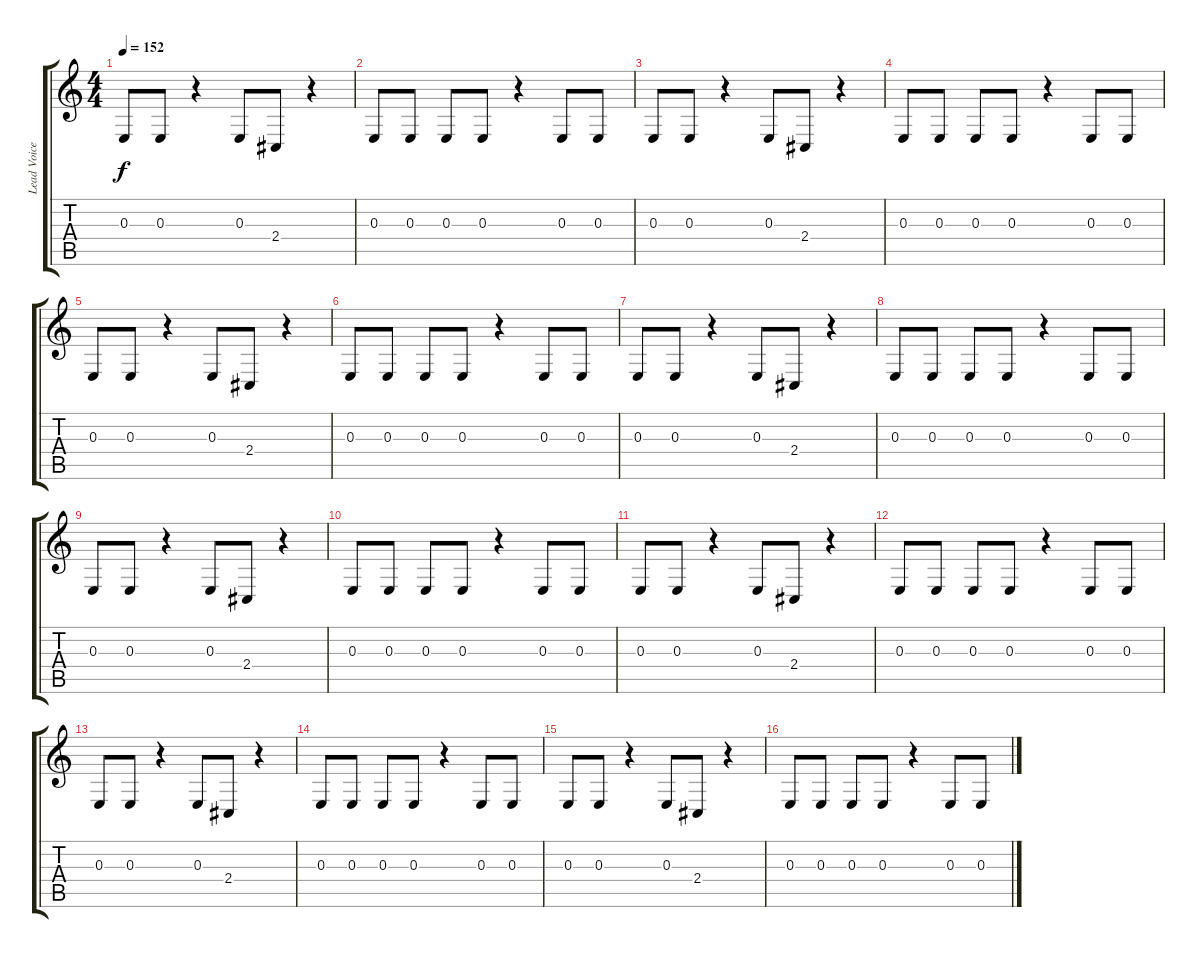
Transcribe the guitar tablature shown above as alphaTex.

\track ("Lead Voice" "Lead Voice") {instrument lead2sawtooth}
\staff {score tabs}
\tuning (Db4 Ab3 E3 B2 Gb2 Db2) {hide}
\ts (4 4)
\tempo 152
\clef g2
\ks c
0.3.8{dy f} 0.3.8 r.4 0.3.8 2.4.8 r.4 |
0.3.8 0.3.8 0.3.8 0.3.8 r.4 0.3.8 0.3.8 |
0.3.8 0.3.8 r.4 0.3.8 2.4.8 r.4 |
0.3.8 0.3.8 0.3.8 0.3.8 r.4 0.3.8 0.3.8 |
0.3.8 0.3.8 r.4 0.3.8 2.4.8 r.4 |
0.3.8 0.3.8 0.3.8 0.3.8 r.4 0.3.8 0.3.8 |
0.3.8 0.3.8 r.4 0.3.8 2.4.8 r.4 |
0.3.8 0.3.8 0.3.8 0.3.8 r.4 0.3.8 0.3.8 |
0.3.8 0.3.8 r.4 0.3.8 2.4.8 r.4 |
0.3.8 0.3.8 0.3.8 0.3.8 r.4 0.3.8 0.3.8 |
0.3.8 0.3.8 r.4 0.3.8 2.4.8 r.4 |
0.3.8 0.3.8 0.3.8 0.3.8 r.4 0.3.8 0.3.8 |
0.3.8 0.3.8 r.4 0.3.8 2.4.8 r.4 |
0.3.8 0.3.8 0.3.8 0.3.8 r.4 0.3.8 0.3.8 |
0.3.8 0.3.8 r.4 0.3.8 2.4.8 r.4 |
0.3.8 0.3.8 0.3.8 0.3.8 r.4 0.3.8 0.3.8
